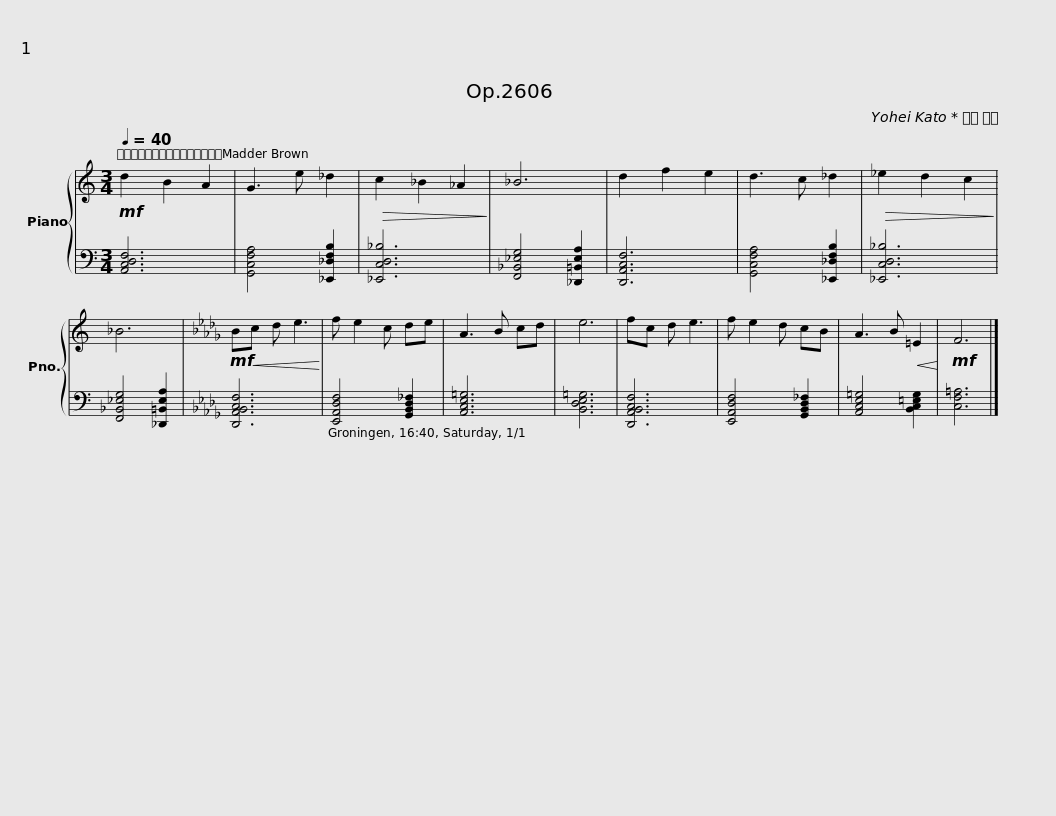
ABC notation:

X:1
%%score { 1 | 2 }
L:1/8
Q:1/4=40
M:3/4
I:linebreak $
K:C
V:1 treble
V:2 bass
V:1
!mf! d2 B2 A2 | G3 e _d2 |!>(! c2 _B2 _A2!>)! | _B6 | d2 f2 e2 | %5
 d3 c _d2 |!>(! _e2 d2 c2!>)! | _B6 |[K:Db]!mf!!<(! Bc d e3!<)! |$ f e2 c de | %10
 A3 B cd | e6 | fc d e3 | f e2 d cB | A3 B!<(! =E2!<)! | %15
!mf! F6 |] %16
V:2
 [A,,C,D,F,]6 | [G,,C,F,A,]4 [_E,,_D,F,B,]2 | [_E,,C,D,_B,]6 | [F,,_B,,_E,G,]4 [_D,,=B,,E,A,]2 | [D,,A,,C,F,]6 | %5
 [G,,C,F,A,]4 [_E,,_D,F,B,]2 | [_E,,C,D,_B,]6 | [F,,_B,,_E,G,]4 [_D,,=B,,E,A,]2 |[K:Db] [D,,A,,B,,C,F,]6 |$ [E,,A,,D,F,]4 [G,,B,,D,_F,]2 | %10
 [A,,C,E,=G,]6 | [B,,D,E,=G,]6 | [D,,A,,B,,C,F,]6 | [E,,A,,D,F,]4 [G,,B,,D,_F,]2 | [A,,C,E,=G,]4 [B,,C,=E,G,]2 | %15
 [C,F,=A,]6 |] %16
